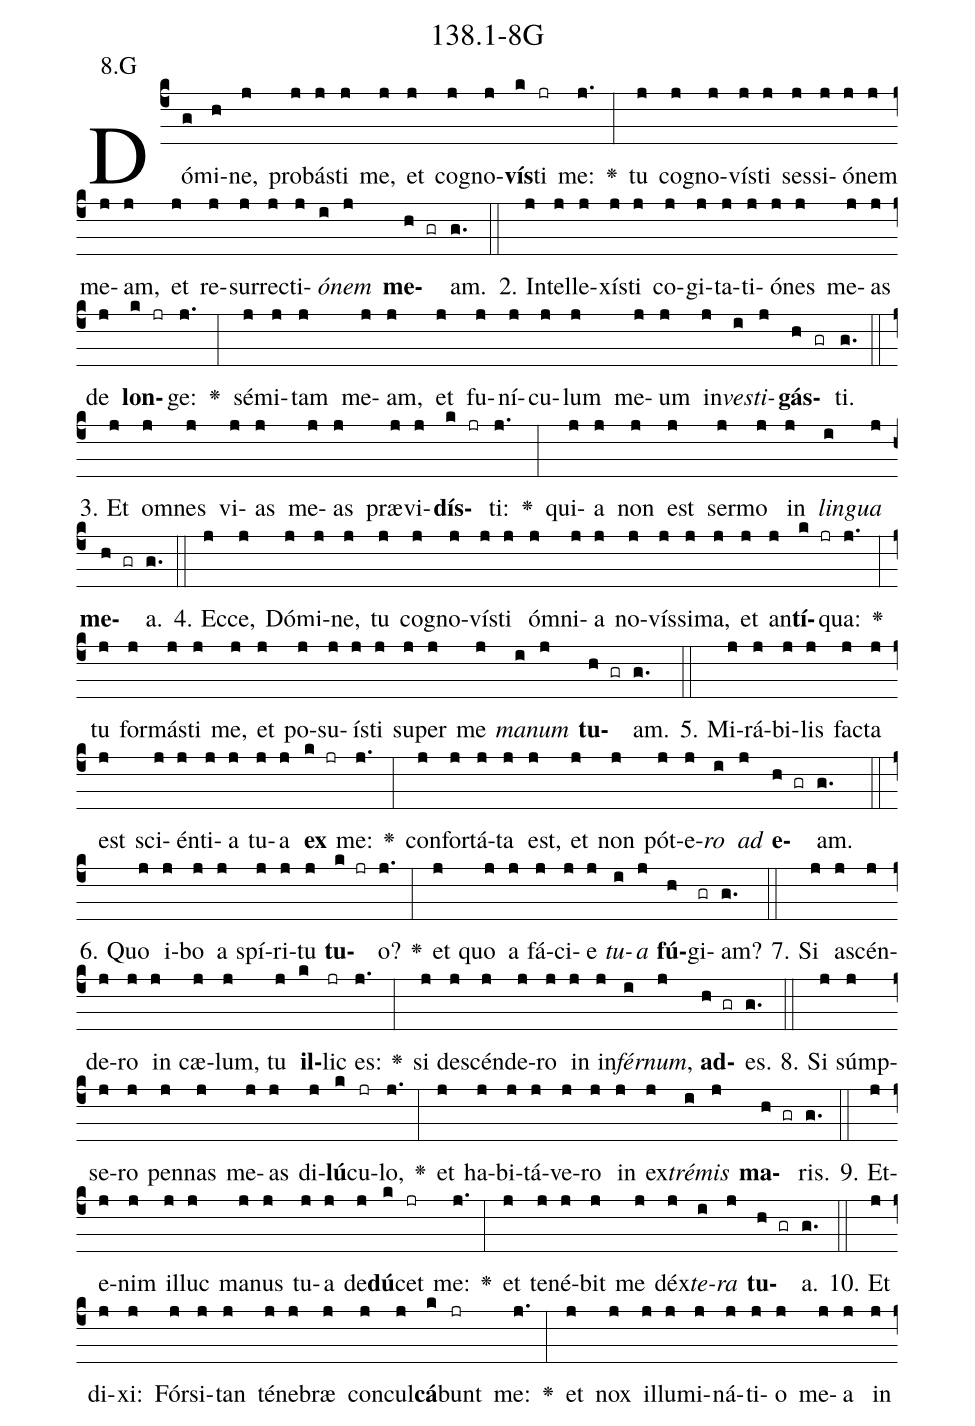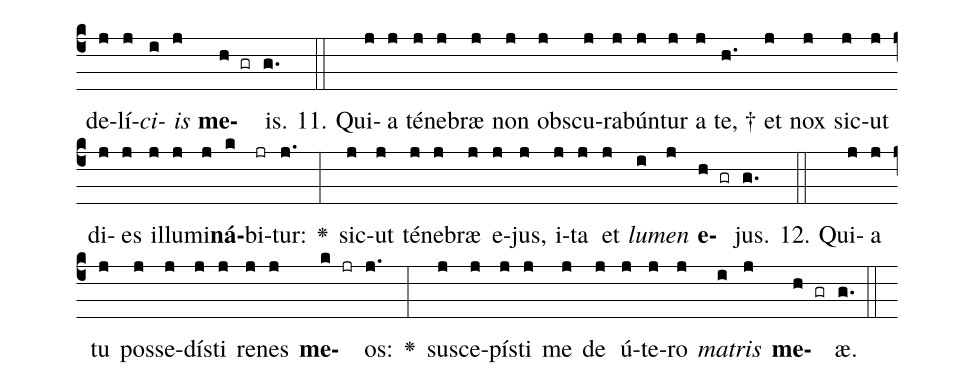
name: 138.1-8G;
annotation: 8.G;
%%
(c4)Dó(g)mi(h)ne,(j) pro(j)bás(j)ti(j) me,(j) et(j) co(j)gno(j)<b>vís</b>(k)ti(jr) me:(j.) <v>\greheightstar</v>(:) tu(j) co(j)gno(j)vís(j)ti(j) ses(j)si(j)ó(j)nem(j) me(j)am,(j) et(j) re(j)sur(j)rec(j)ti(j)<i>ó</i>(i)<i>nem</i>(j) <b>me</b>(h gr)am.(g.) (::)
2. In(j)tel(j)le(j)xís(j)ti(j) co(j)gi(j)ta(j)ti(j)ó(j)nes(j) me(j)as(j) de(j) <b>lon</b>(k jr)ge:(j.) <v>\greheightstar</v>(:) sé(j)mi(j)tam(j) me(j)am,(j) et(j) fu(j)ní(j)cu(j)lum(j) me(j)um(j) in(j)<i>ves</i>(i)<i>ti</i>(j)<b>gás</b>(h gr)ti.(g.) (::)
3. Et(j) om(j)nes(j) vi(j)as(j) me(j)as(j) præ(j)vi(j)<b>dís</b>(k jr)ti:(j.) <v>\greheightstar</v>(:) qui(j)a(j) non(j) est(j) ser(j)mo(j) in(j) <i>lin</i>(i)<i>gua</i>(j) <b>me</b>(h gr)a.(g.) (::)
4. Ec(j)ce,(j) Dó(j)mi(j)ne,(j) tu(j) co(j)gno(j)vís(j)ti(j) óm(j)ni(j)a(j) no(j)vís(j)si(j)ma,(j) et(j) an(j)<b>tí</b>(k jr)qua:(j.) <v>\greheightstar</v>(:) tu(j) for(j)más(j)ti(j) me,(j) et(j) po(j)su(j)ís(j)ti(j) su(j)per(j) me(j) <i>ma</i>(i)<i>num</i>(j) <b>tu</b>(h gr)am.(g.) (::)
5. Mi(j)rá(j)bi(j)lis(j) fac(j)ta(j) est(j) sci(j)én(j)ti(j)a(j) tu(j)a(j) <b>ex</b>(k jr) me:(j.) <v>\greheightstar</v>(:) con(j)for(j)tá(j)ta(j) est,(j) et(j) non(j) pót(j)e(j)<i>ro</i>(i) <i>ad</i>(j) <b>e</b>(h gr)am.(g.) (::)
6. Quo(j) i(j)bo(j) a(j) spí(j)ri(j)tu(j) <b>tu</b>(k jr)o?(j.) <v>\greheightstar</v>(:) et(j) quo(j) a(j) fá(j)ci(j)e(j) <i>tu</i>(i)<i>a</i>(j) <b>fú</b>(h)gi(gr)am?(g.) (::)
7. Si(j) a(j)scén(j)de(j)ro(j) in(j) cæ(j)lum,(j) tu(j) <b>il</b>(k)lic(jr) es:(j.) <v>\greheightstar</v>(:) si(j) de(j)scén(j)de(j)ro(j) in(j) in(j)<i>fér</i>(i)<i>num</i>,(j) <b>ad</b>(h gr)es.(g.) (::)
8. Si(j) súmp(j)se(j)ro(j) pen(j)nas(j) me(j)as(j) di(j)<b>lú</b>(k)cu(jr)lo,(j.) <v>\greheightstar</v>(:) et(j) ha(j)bi(j)tá(j)ve(j)ro(j) in(j) ex(j)<i>tré</i>(i)<i>mis</i>(j) <b>ma</b>(h gr)ris.(g.) (::)
9. Et(j)e(j)nim(j) il(j)luc(j) ma(j)nus(j) tu(j)a(j) de(j)<b>dú</b>(k)cet(jr) me:(j.) <v>\greheightstar</v>(:) et(j) te(j)né(j)bit(j) me(j) déx(j)<i>te</i>(i)<i>ra</i>(j) <b>tu</b>(h gr)a.(g.) (::)
10. Et(j) di(j)xi:(j) Fór(j)si(j)tan(j) té(j)ne(j)bræ(j) con(j)cul(j)<b>cá</b>(k)bunt(jr) me:(j.) <v>\greheightstar</v>(:) et(j) nox(j) il(j)lu(j)mi(j)ná(j)ti(j)o(j) me(j)a(j) in(j) de(j)lí(j)<i>ci</i>(i)<i>is</i>(j) <b>me</b>(h gr)is.(g.) (::)
11. Qui(j)a(j) té(j)ne(j)bræ(j) non(j) obs(j)cu(j)ra(j)bún(j)tur(j) a(j) te, †(h.) et(j) nox(j) sic(j)ut(j) di(j)es(j) il(j)lu(j)mi(j)<b>ná</b>(k)bi(jr)tur:(j.) <v>\greheightstar</v>(:) sic(j)ut(j) té(j)ne(j)bræ(j) e(j)jus,(j) i(j)ta(j) et(j) <i>lu</i>(i)<i>men</i>(j) <b>e</b>(h gr)jus.(g.) (::)
12. Qui(j)a(j) tu(j) pos(j)se(j)dís(j)ti(j) re(j)nes(j) <b>me</b>(k jr)os:(j.) <v>\greheightstar</v>(:) su(j)sce(j)pís(j)ti(j) me(j) de(j) ú(j)te(j)ro(j) <i>ma</i>(i)<i>tris</i>(j) <b>me</b>(h gr)æ.(g.) (::)
